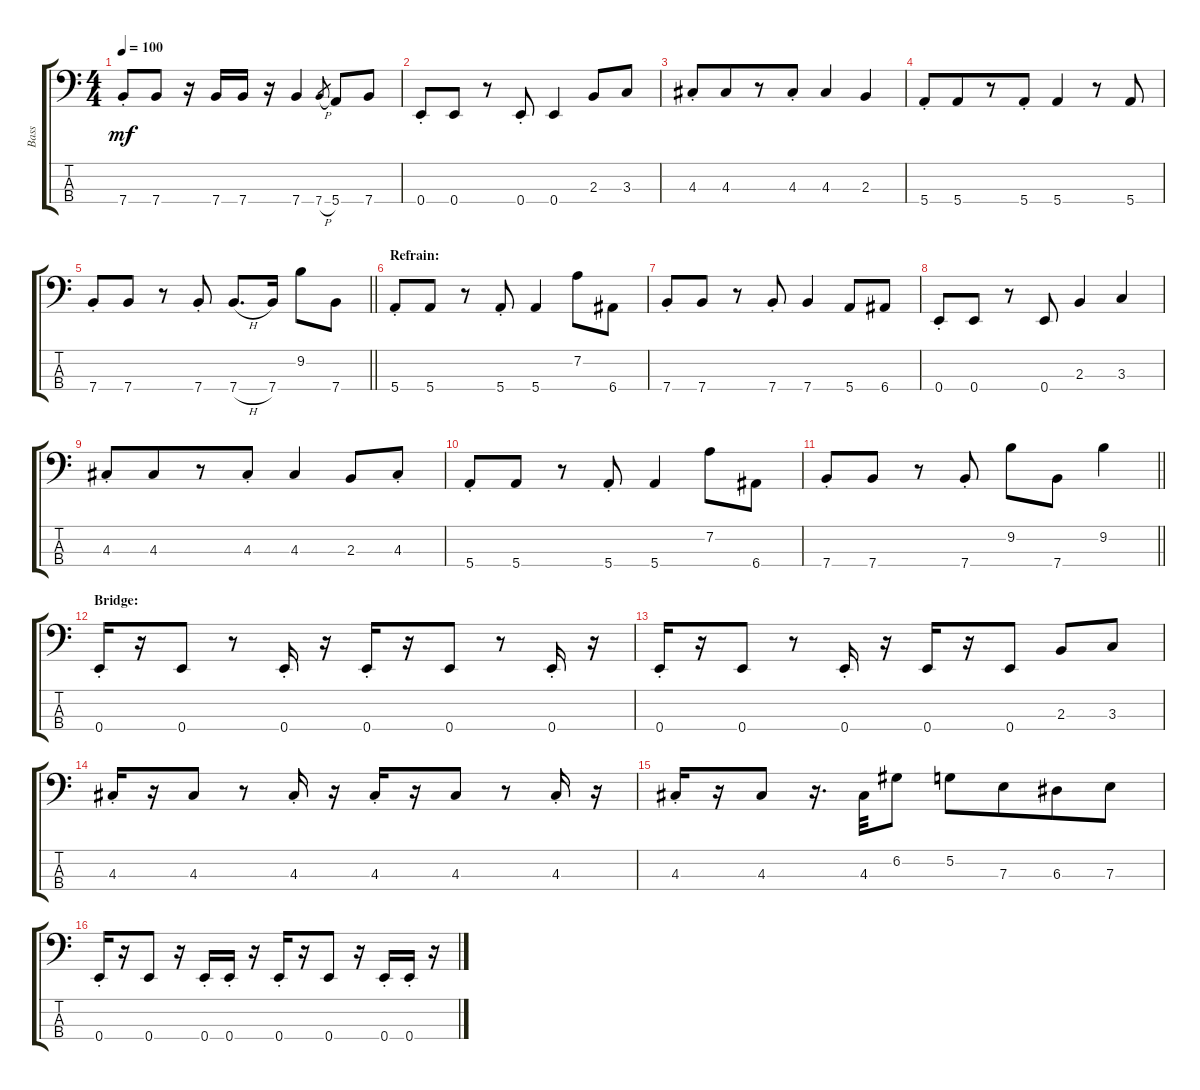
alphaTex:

\track ("Bass" "Bass") {instrument electricbassfinger}
\staff {score tabs}
\tuning (G2 D2 A1 E1) {hide}
\ts (4 4)
\tempo 100
\clef f4
\ks c
7.4{st}.8{dy mf} 7.4.8 r.16 7.4.16 7.4.16 r.16 7.4.4 7.4{h}.8{gr} 5.4.8 7.4.8 |
0.4{st}.8 0.4.8 r.8 0.4{st}.8 0.4.4 2.3.8 3.3.8 |
4.3{st}.8 4.3.8{beam merge} r.8 4.3{st}.8 4.3.4 2.3.4 |
5.4{st}.8 5.4.8{beam merge} r.8 5.4{st}.8 5.4.4 r.8 5.4.8 |
\barLineRight lightlight
7.4{st}.8 7.4.8 r.8 7.4{st}.8 7.4{h}.8{d} 7.4.16 9.2.8 7.4.8 |
\section ("" "Refrain:")
5.4{st}.8 5.4.8 r.8 5.4{st}.8 5.4.4 7.2.8 6.4.8 |
7.4{st}.8 7.4.8 r.8 7.4{st}.8 7.4.4 5.4.8 6.4.8 |
0.4{st}.8 0.4.8 r.8 0.4.8 2.3.4 3.3.4 |
4.3{st}.8 4.3.8{beam merge} r.8 4.3{st}.8 4.3.4 2.3.8 4.3{st}.8 |
5.4{st}.8 5.4.8 r.8 5.4{st}.8 5.4.4 7.2.8 6.4.8 |
\barLineRight lightlight
7.4{st}.8 7.4.8 r.8 7.4{st}.8 9.2.8 7.4.8 9.2.4 |
\section ("" "Bridge:")
0.4{st}.16 r.16 0.4.8 r.8 0.4{st}.16 r.16 0.4{st}.16 r.16 0.4.8 r.8 0.4{st}.16 r.16 |
0.4{st}.16 r.16 0.4.8 r.8 0.4{st}.16 r.16 0.4.16 r.16 0.4.8 2.3.8 3.3.8 |
4.3{st}.16 r.16 4.3.8 r.8 4.3{st}.16 r.16 4.3{st}.16 r.16 4.3.8 r.8 4.3{st}.16 r.16 |
4.3{st}.16 r.16 4.3.8 r.16{d} 4.3.32 6.2.8 5.2.8 7.3.8{beam merge} 6.3.8 7.3.8 |
0.4{st}.16 r.16 0.4.8 r.16 0.4{st}.16 0.4{st}.16 r.16 0.4{st}.16 r.16 0.4.8 r.16 0.4{st}.16 0.4{st}.16 r.16
